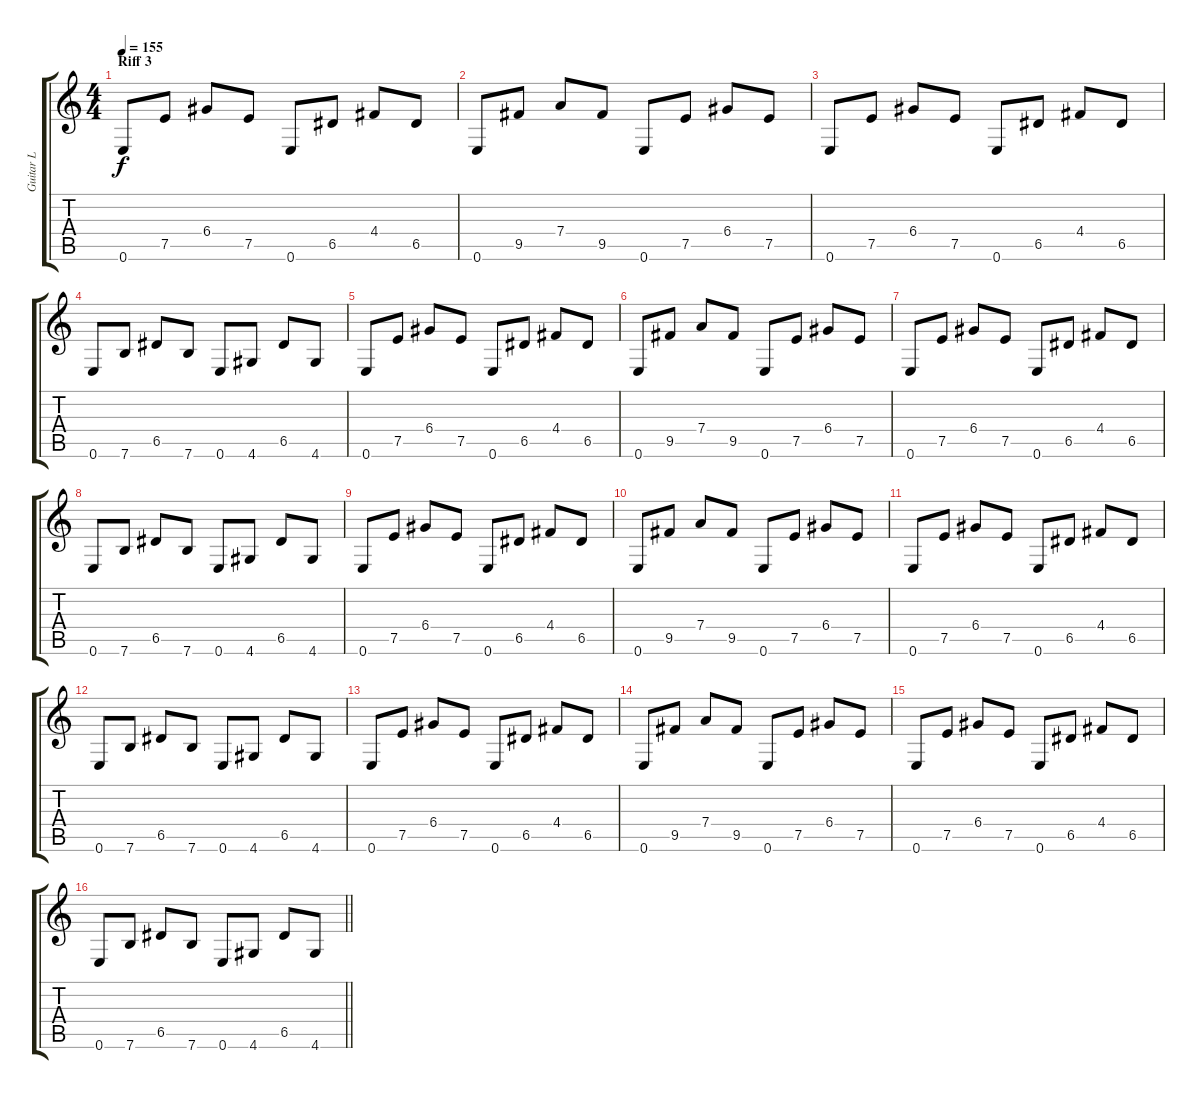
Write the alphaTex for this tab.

\track ("Guitar L" "Guitar L") {instrument distortionguitar}
\staff {score tabs}
\tuning (E4 B3 G3 D3 A2 E2) {hide}
\ts (4 4)
\section ("" "Riff 3")
\tempo 155
\clef g2
\ks c
0.6.8{dy f} 7.5.8 6.4.8 7.5.8 0.6.8 6.5.8 4.4.8 6.5.8 |
0.6.8 9.5.8 7.4.8 9.5.8 0.6.8 7.5.8 6.4.8 7.5.8 |
0.6.8 7.5.8 6.4.8 7.5.8 0.6.8 6.5.8 4.4.8 6.5.8 |
0.6.8 7.6.8 6.5.8 7.6.8 0.6.8 4.6.8 6.5.8 4.6.8 |
0.6.8 7.5.8 6.4.8 7.5.8 0.6.8 6.5.8 4.4.8 6.5.8 |
0.6.8 9.5.8 7.4.8 9.5.8 0.6.8 7.5.8 6.4.8 7.5.8 |
0.6.8 7.5.8 6.4.8 7.5.8 0.6.8 6.5.8 4.4.8 6.5.8 |
0.6.8 7.6.8 6.5.8 7.6.8 0.6.8 4.6.8 6.5.8 4.6.8 |
0.6.8 7.5.8 6.4.8 7.5.8 0.6.8 6.5.8 4.4.8 6.5.8 |
0.6.8 9.5.8 7.4.8 9.5.8 0.6.8 7.5.8 6.4.8 7.5.8 |
0.6.8 7.5.8 6.4.8 7.5.8 0.6.8 6.5.8 4.4.8 6.5.8 |
0.6.8 7.6.8 6.5.8 7.6.8 0.6.8 4.6.8 6.5.8 4.6.8 |
0.6.8 7.5.8 6.4.8 7.5.8 0.6.8 6.5.8 4.4.8 6.5.8 |
0.6.8 9.5.8 7.4.8 9.5.8 0.6.8 7.5.8 6.4.8 7.5.8 |
0.6.8 7.5.8 6.4.8 7.5.8 0.6.8 6.5.8 4.4.8 6.5.8 |
\barLineRight lightlight
0.6.8 7.6.8 6.5.8 7.6.8 0.6.8 4.6.8 6.5.8 4.6.8
